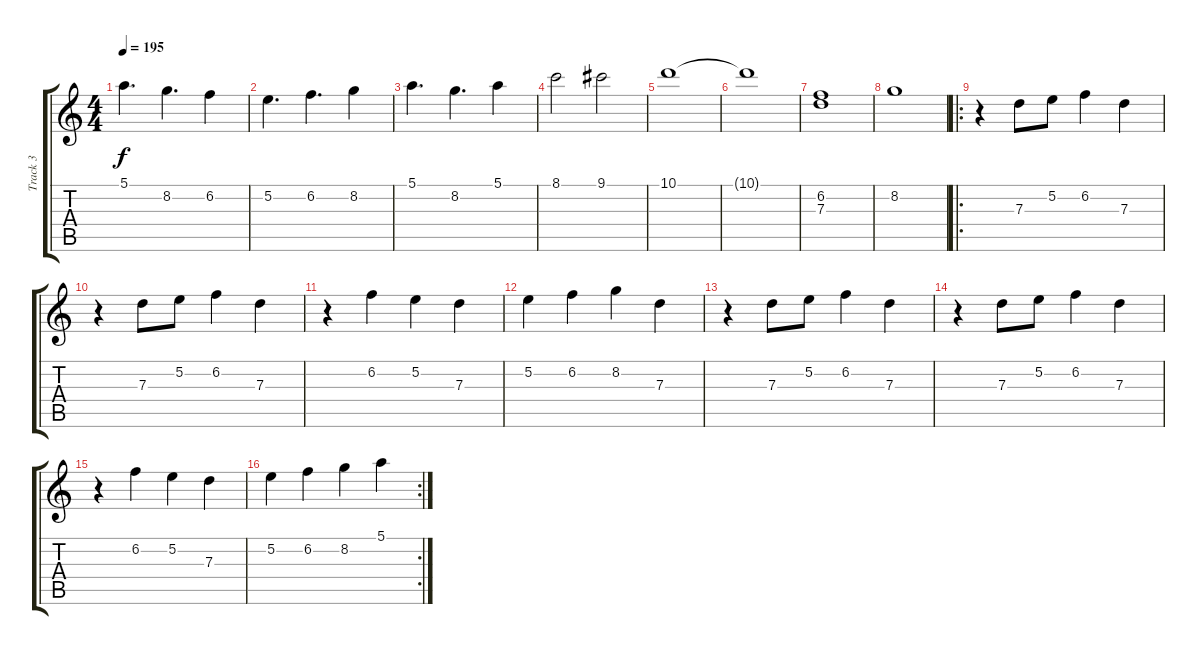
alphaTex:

\track ("Track 3" "Track 3") {instrument distortionguitar}
\staff {score tabs}
\tuning (E4 B3 G3 D3 A2 E2) {hide}
\ts (4 4)
\tempo 195
\clef g2
\ks c
5.1.4{d dy f} 8.2.4{d} 6.2.4 |
5.2.4{d} 6.2.4{d} 8.2.4 |
5.1.4{d} 8.2.4{d} 5.1.4 |
8.1.2 9.1.2 |
10.1.1 |
10.1{t}.1 |
(6.2 7.3).1 |
8.2.1 |
\ro
r.4 7.3.8 5.2.8 6.2.4 7.3.4 |
r.4 7.3.8 5.2.8 6.2.4 7.3.4 |
r.4 6.2.4 5.2.4 7.3.4 |
5.2.4 6.2.4 8.2.4 7.3.4 |
r.4 7.3.8 5.2.8 6.2.4 7.3.4 |
r.4 7.3.8 5.2.8 6.2.4 7.3.4 |
r.4 6.2.4 5.2.4 7.3.4 |
\rc 2
5.2.4 6.2.4 8.2.4 5.1.4
